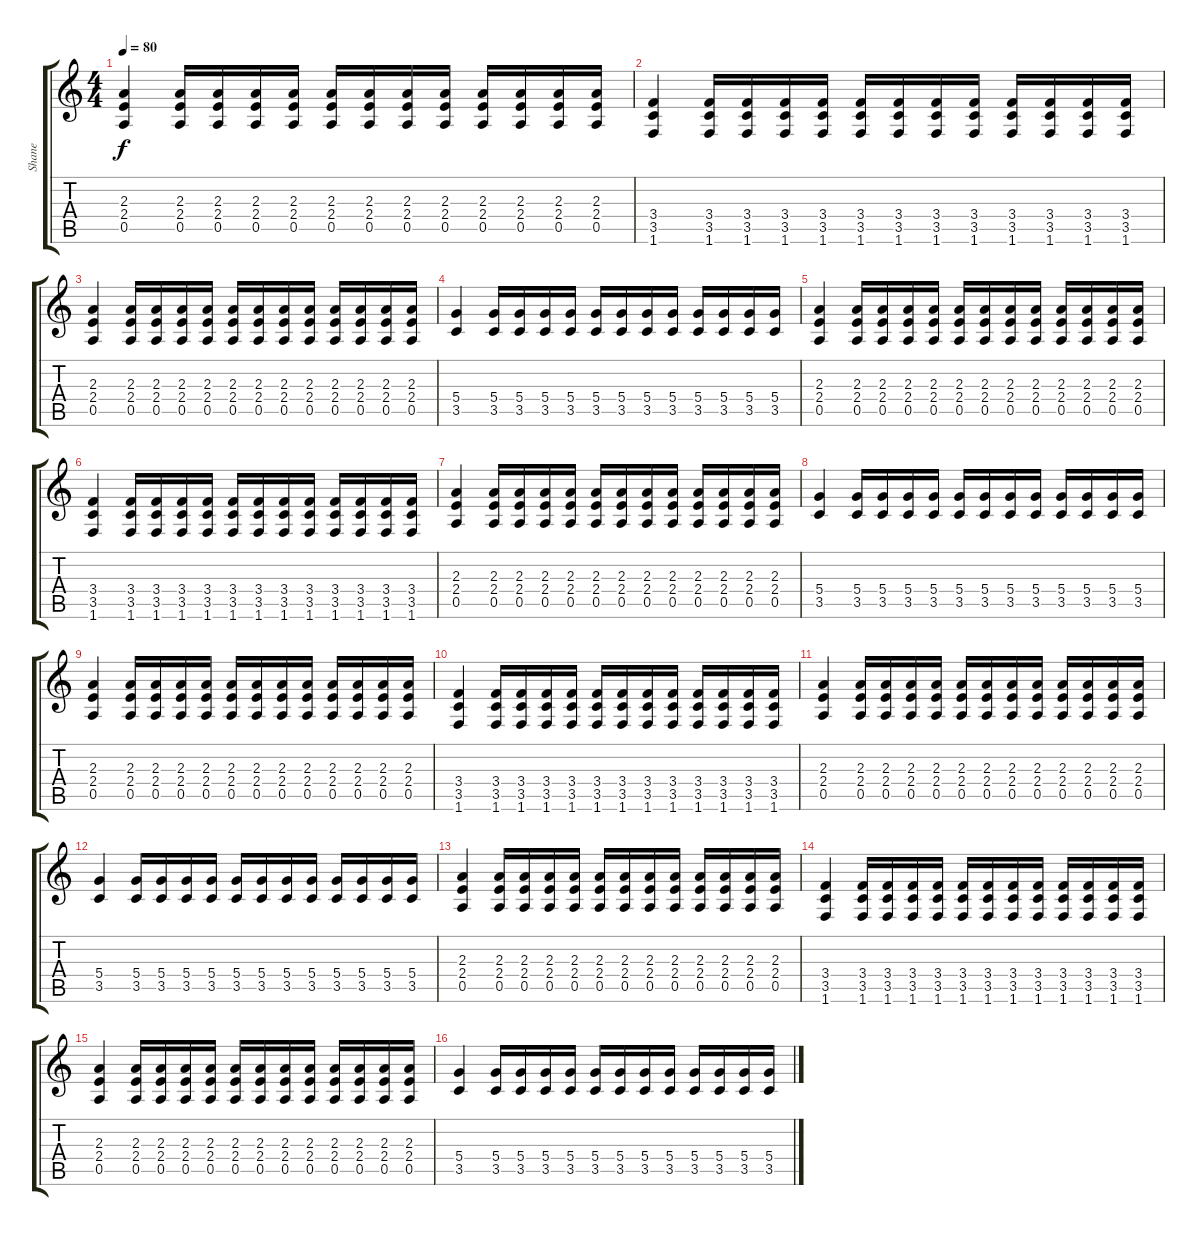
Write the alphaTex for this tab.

\track ("Shane" "Shane") {instrument electricguitarclean}
\staff {score tabs}
\tuning (E4 B3 G3 D3 A2 E2) {hide}
\ts (4 4)
\tempo 80
\clef g2
\ks c
(2.3 2.4 0.5).4{dy f volume 16 instrument overdrivenguitar} (2.3 2.4 0.5).16 (2.3 2.4 0.5).16 (2.3 2.4 0.5).16 (2.3 2.4 0.5).16 (2.3 2.4 0.5).16 (2.3 2.4 0.5).16 (2.3 2.4 0.5).16 (2.3 2.4 0.5).16 (2.3 2.4 0.5).16 (2.3 2.4 0.5).16 (2.3 2.4 0.5).16 (2.3 2.4 0.5).16 |
(3.4 3.5 1.6).4 (3.4 3.5 1.6).16 (3.4 3.5 1.6).16 (3.4 3.5 1.6).16 (3.4 3.5 1.6).16 (3.4 3.5 1.6).16 (3.4 3.5 1.6).16 (3.4 3.5 1.6).16 (3.4 3.5 1.6).16 (3.4 3.5 1.6).16 (3.4 3.5 1.6).16 (3.4 3.5 1.6).16 (3.4 3.5 1.6).16 |
(2.3 2.4 0.5).4{volume 16 instrument overdrivenguitar} (2.3 2.4 0.5).16 (2.3 2.4 0.5).16 (2.3 2.4 0.5).16 (2.3 2.4 0.5).16 (2.3 2.4 0.5).16 (2.3 2.4 0.5).16 (2.3 2.4 0.5).16 (2.3 2.4 0.5).16 (2.3 2.4 0.5).16 (2.3 2.4 0.5).16 (2.3 2.4 0.5).16 (2.3 2.4 0.5).16 |
(5.4 3.5).4 (5.4 3.5).16 (5.4 3.5).16 (5.4 3.5).16 (5.4 3.5).16 (5.4 3.5).16 (5.4 3.5).16 (5.4 3.5).16 (5.4 3.5).16 (5.4 3.5).16 (5.4 3.5).16 (5.4 3.5).16 (5.4 3.5).16 |
(2.3 2.4 0.5).4{volume 16 instrument overdrivenguitar} (2.3 2.4 0.5).16 (2.3 2.4 0.5).16 (2.3 2.4 0.5).16 (2.3 2.4 0.5).16 (2.3 2.4 0.5).16 (2.3 2.4 0.5).16 (2.3 2.4 0.5).16 (2.3 2.4 0.5).16 (2.3 2.4 0.5).16 (2.3 2.4 0.5).16 (2.3 2.4 0.5).16 (2.3 2.4 0.5).16 |
(3.4 3.5 1.6).4 (3.4 3.5 1.6).16 (3.4 3.5 1.6).16 (3.4 3.5 1.6).16 (3.4 3.5 1.6).16 (3.4 3.5 1.6).16 (3.4 3.5 1.6).16 (3.4 3.5 1.6).16 (3.4 3.5 1.6).16 (3.4 3.5 1.6).16 (3.4 3.5 1.6).16 (3.4 3.5 1.6).16 (3.4 3.5 1.6).16 |
(2.3 2.4 0.5).4{volume 16 instrument overdrivenguitar} (2.3 2.4 0.5).16 (2.3 2.4 0.5).16 (2.3 2.4 0.5).16 (2.3 2.4 0.5).16 (2.3 2.4 0.5).16 (2.3 2.4 0.5).16 (2.3 2.4 0.5).16 (2.3 2.4 0.5).16 (2.3 2.4 0.5).16 (2.3 2.4 0.5).16 (2.3 2.4 0.5).16 (2.3 2.4 0.5).16 |
(5.4 3.5).4 (5.4 3.5).16 (5.4 3.5).16 (5.4 3.5).16 (5.4 3.5).16 (5.4 3.5).16 (5.4 3.5).16 (5.4 3.5).16 (5.4 3.5).16 (5.4 3.5).16 (5.4 3.5).16 (5.4 3.5).16 (5.4 3.5).16 |
(2.3 2.4 0.5).4{volume 16 instrument overdrivenguitar} (2.3 2.4 0.5).16 (2.3 2.4 0.5).16 (2.3 2.4 0.5).16 (2.3 2.4 0.5).16 (2.3 2.4 0.5).16 (2.3 2.4 0.5).16 (2.3 2.4 0.5).16 (2.3 2.4 0.5).16 (2.3 2.4 0.5).16 (2.3 2.4 0.5).16 (2.3 2.4 0.5).16 (2.3 2.4 0.5).16 |
(3.4 3.5 1.6).4 (3.4 3.5 1.6).16 (3.4 3.5 1.6).16 (3.4 3.5 1.6).16 (3.4 3.5 1.6).16 (3.4 3.5 1.6).16 (3.4 3.5 1.6).16 (3.4 3.5 1.6).16 (3.4 3.5 1.6).16 (3.4 3.5 1.6).16 (3.4 3.5 1.6).16 (3.4 3.5 1.6).16 (3.4 3.5 1.6).16 |
(2.3 2.4 0.5).4{volume 16 instrument overdrivenguitar} (2.3 2.4 0.5).16 (2.3 2.4 0.5).16 (2.3 2.4 0.5).16 (2.3 2.4 0.5).16 (2.3 2.4 0.5).16 (2.3 2.4 0.5).16 (2.3 2.4 0.5).16 (2.3 2.4 0.5).16 (2.3 2.4 0.5).16 (2.3 2.4 0.5).16 (2.3 2.4 0.5).16 (2.3 2.4 0.5).16 |
(5.4 3.5).4 (5.4 3.5).16 (5.4 3.5).16 (5.4 3.5).16 (5.4 3.5).16 (5.4 3.5).16 (5.4 3.5).16 (5.4 3.5).16 (5.4 3.5).16 (5.4 3.5).16 (5.4 3.5).16 (5.4 3.5).16 (5.4 3.5).16 |
(2.3 2.4 0.5).4{volume 16 instrument overdrivenguitar} (2.3 2.4 0.5).16 (2.3 2.4 0.5).16 (2.3 2.4 0.5).16 (2.3 2.4 0.5).16 (2.3 2.4 0.5).16 (2.3 2.4 0.5).16 (2.3 2.4 0.5).16 (2.3 2.4 0.5).16 (2.3 2.4 0.5).16 (2.3 2.4 0.5).16 (2.3 2.4 0.5).16 (2.3 2.4 0.5).16 |
(3.4 3.5 1.6).4 (3.4 3.5 1.6).16 (3.4 3.5 1.6).16 (3.4 3.5 1.6).16 (3.4 3.5 1.6).16 (3.4 3.5 1.6).16 (3.4 3.5 1.6).16 (3.4 3.5 1.6).16 (3.4 3.5 1.6).16 (3.4 3.5 1.6).16 (3.4 3.5 1.6).16 (3.4 3.5 1.6).16 (3.4 3.5 1.6).16 |
(2.3 2.4 0.5).4{volume 16 instrument overdrivenguitar} (2.3 2.4 0.5).16 (2.3 2.4 0.5).16 (2.3 2.4 0.5).16 (2.3 2.4 0.5).16 (2.3 2.4 0.5).16 (2.3 2.4 0.5).16 (2.3 2.4 0.5).16 (2.3 2.4 0.5).16 (2.3 2.4 0.5).16 (2.3 2.4 0.5).16 (2.3 2.4 0.5).16 (2.3 2.4 0.5).16 |
(5.4 3.5).4 (5.4 3.5).16 (5.4 3.5).16 (5.4 3.5).16 (5.4 3.5).16 (5.4 3.5).16 (5.4 3.5).16 (5.4 3.5).16 (5.4 3.5).16 (5.4 3.5).16 (5.4 3.5).16 (5.4 3.5).16 (5.4 3.5).16
